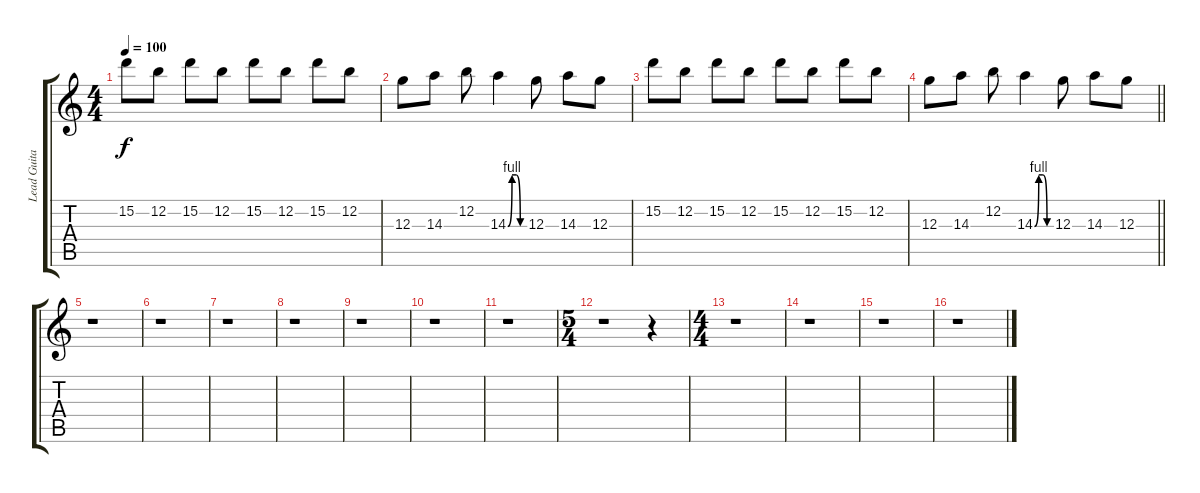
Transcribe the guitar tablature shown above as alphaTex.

\track ("Lead Guitar" "Lead Guita") {instrument electricguitarjazz}
\staff {score tabs}
\tuning (E4 B3 G3 D3 A2 E2) {hide}
\ts (4 4)
\tempo 100
\clef g2
\ks c
15.2.8{dy f} 12.2.8 15.2.8 12.2.8 15.2.8 12.2.8 15.2.8 12.2.8 |
12.3.8 14.3.8 12.2.8 14.3{be (custom 0 0 15 4 30 4 45 0 60 0)}.4 12.3.8 14.3.8 12.3.8 |
15.2.8 12.2.8 15.2.8 12.2.8 15.2.8 12.2.8 15.2.8 12.2.8 |
\barLineRight lightlight
12.3.8 14.3.8 12.2.8 14.3{be (custom 0 0 15 4 30 4 45 0 60 0)}.4 12.3.8 14.3.8 12.3.8 |
r.1 |
r.1 |
r.1 |
r.1 |
r.1 |
r.1 |
r.1 |
\ts (5 4)
r.1 r.4 |
\ts (4 4)
r.1 |
r.1 |
r.1 |
r.1
